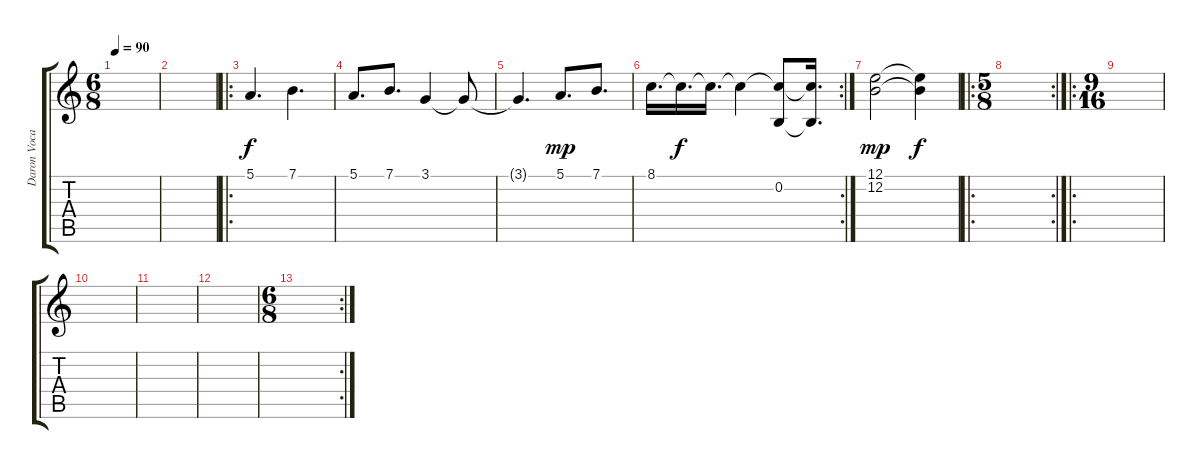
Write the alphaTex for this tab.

\track ("Daron Vocals" "Daron Voca") {instrument lead8bassandlead}
\staff {score tabs}
\tuning (E4 B3 G3 D3 A2 E2) {hide}
\ts (6 8)
\tempo 90
\clef g2
\ks c
|
|
\ro
5.1.4{d} 7.1.4{d} |
5.1.8{d} 7.1.8{d} 3.1.4 3.1{t}.8{dy f} |
3.1{t}.4{d} 5.1.8{d dy mp} 7.1.8{d} |
\rc 2
8.1.16{d} 8.1{t}.16{d dy f} 8.1{t}.16{d} 8.1{t}.4 (8.1{t} 0.2).8 (8.1{t} 0.2{t}).16{d} |
(12.1 12.2).2{dy mp} (12.1{t} 12.2{t}).4{dy f} |
\ro
\rc 2
\ts (5 8)
|
\ro
\ts (9 16)
|
|
|
|
\rc 2
\ts (6 8)
